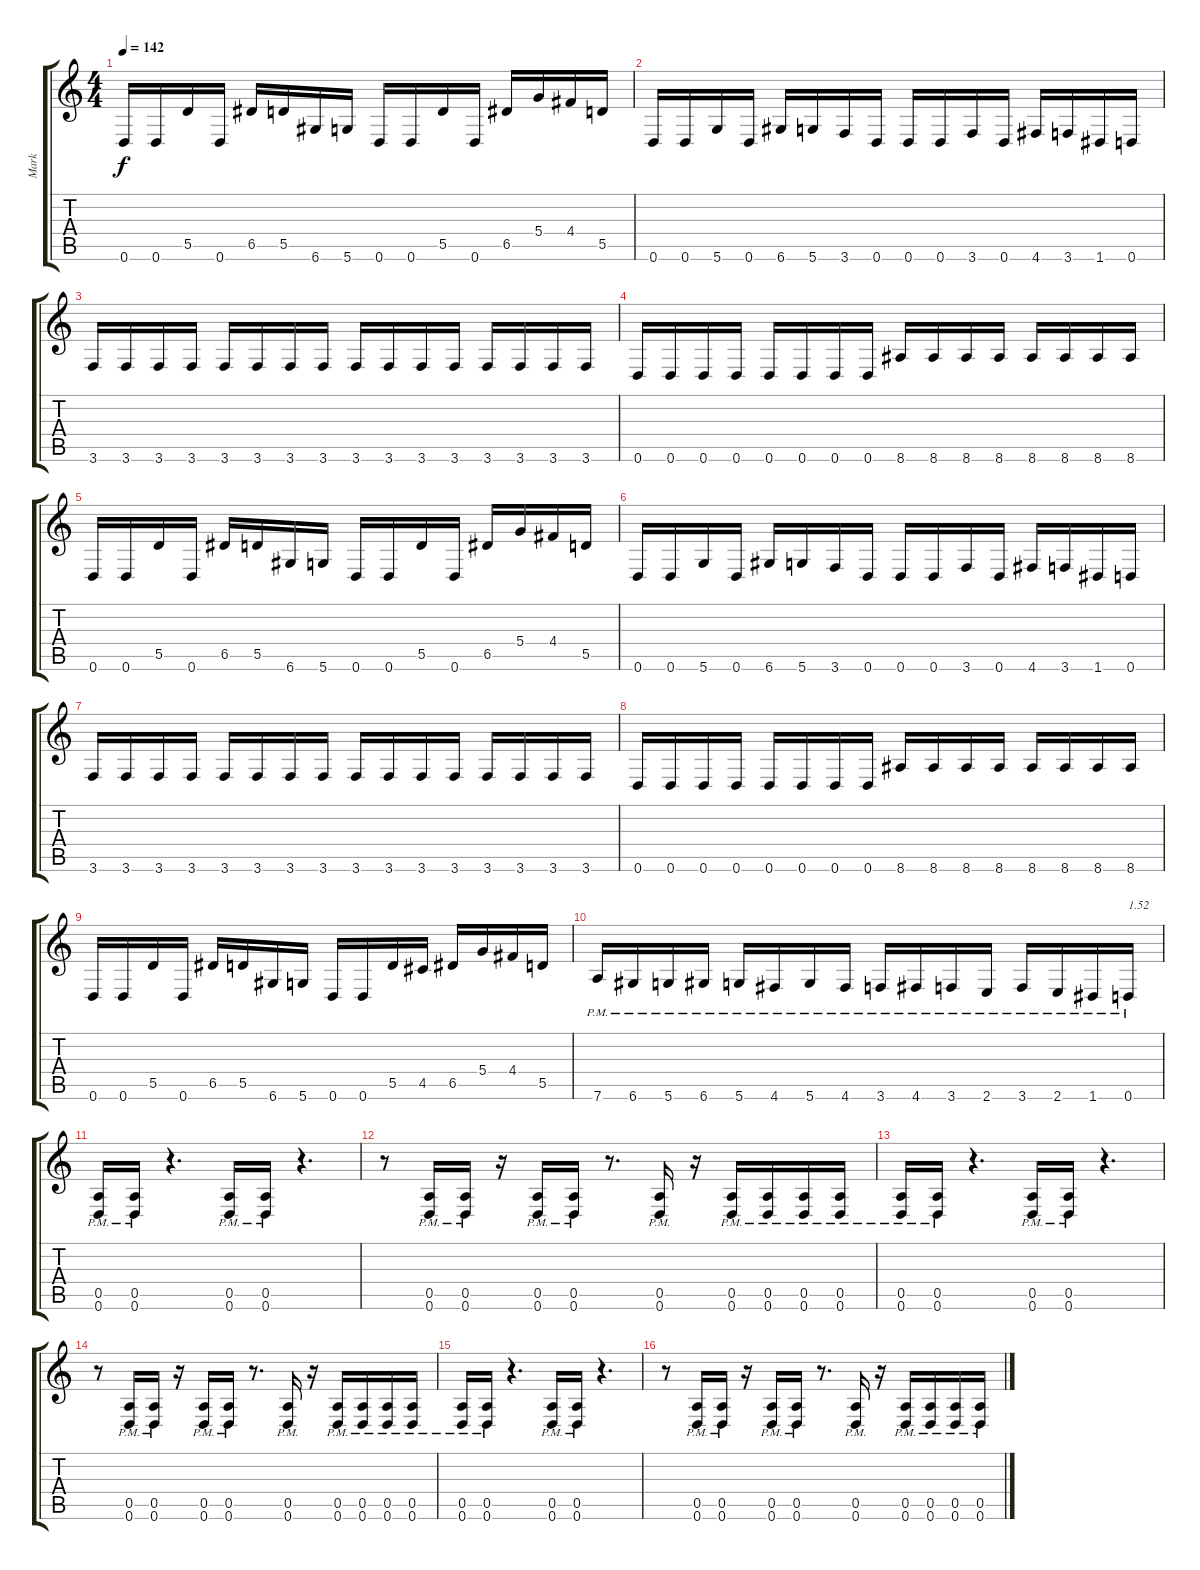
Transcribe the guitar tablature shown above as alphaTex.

\track ("Mark" "Mark") {instrument distortionguitar}
\staff {score tabs}
\tuning (E4 B3 G3 D3 A2 D2) {hide}
\ts (4 4)
\tempo 142
\clef g2
\ks c
0.6.16{dy f} 0.6.16 5.5.16 0.6.16 6.5.16 5.5.16 6.6.16 5.6.16 0.6.16 0.6.16 5.5.16 0.6.16 6.5.16 5.4.16 4.4.16 5.5.16 |
0.6.16 0.6.16 5.6.16 0.6.16 6.6.16 5.6.16 3.6.16 0.6.16 0.6.16 0.6.16 3.6.16 0.6.16 4.6.16 3.6.16 1.6.16 0.6.16 |
3.6.16 3.6.16 3.6.16 3.6.16 3.6.16 3.6.16 3.6.16 3.6.16 3.6.16 3.6.16 3.6.16 3.6.16 3.6.16 3.6.16 3.6.16 3.6.16 |
0.6.16 0.6.16 0.6.16 0.6.16 0.6.16 0.6.16 0.6.16 0.6.16 8.6.16 8.6.16 8.6.16 8.6.16 8.6.16 8.6.16 8.6.16 8.6.16 |
0.6.16 0.6.16 5.5.16 0.6.16 6.5.16 5.5.16 6.6.16 5.6.16 0.6.16 0.6.16 5.5.16 0.6.16 6.5.16 5.4.16 4.4.16 5.5.16 |
0.6.16 0.6.16 5.6.16 0.6.16 6.6.16 5.6.16 3.6.16 0.6.16 0.6.16 0.6.16 3.6.16 0.6.16 4.6.16 3.6.16 1.6.16 0.6.16 |
3.6.16 3.6.16 3.6.16 3.6.16 3.6.16 3.6.16 3.6.16 3.6.16 3.6.16 3.6.16 3.6.16 3.6.16 3.6.16 3.6.16 3.6.16 3.6.16 |
0.6.16 0.6.16 0.6.16 0.6.16 0.6.16 0.6.16 0.6.16 0.6.16 8.6.16 8.6.16 8.6.16 8.6.16 8.6.16 8.6.16 8.6.16 8.6.16 |
0.6.16 0.6.16 5.5.16 0.6.16 6.5.16 5.5.16 6.6.16 5.6.16 0.6.16 0.6.16 5.5.16 4.5.16 6.5.16 5.4.16 4.4.16 5.5.16 |
7.6{pm}.16 6.6{pm}.16 5.6{pm}.16 6.6{pm}.16 5.6{pm}.16 4.6{pm}.16 5.6{pm}.16 4.6{pm}.16 3.6{pm}.16 4.6{pm}.16 3.6{pm}.16 2.6{pm}.16 3.6{pm}.16 2.6{pm}.16 1.6{pm}.16 0.6{pm}.16{txt "1.52"} |
(0.5{pm} 0.6{pm}).16 (0.5{pm} 0.6{pm}).16 r.4{d} (0.5{pm} 0.6{pm}).16 (0.5{pm} 0.6{pm}).16 r.4{d} |
r.8 (0.5{pm} 0.6{pm}).16 (0.5{pm} 0.6{pm}).16 r.16 (0.5{pm} 0.6{pm}).16 (0.5{pm} 0.6{pm}).16 r.8{d} (0.5{pm} 0.6{pm}).16 r.16 (0.5{pm} 0.6{pm}).16 (0.5{pm} 0.6{pm}).16 (0.5{pm} 0.6{pm}).16 (0.5{pm} 0.6{pm}).16 |
(0.5{pm} 0.6{pm}).16 (0.5{pm} 0.6{pm}).16 r.4{d} (0.5{pm} 0.6{pm}).16 (0.5{pm} 0.6{pm}).16 r.4{d} |
r.8 (0.5{pm} 0.6{pm}).16 (0.5{pm} 0.6{pm}).16 r.16 (0.5{pm} 0.6{pm}).16 (0.5{pm} 0.6{pm}).16 r.8{d} (0.5{pm} 0.6{pm}).16 r.16 (0.5{pm} 0.6{pm}).16 (0.5{pm} 0.6{pm}).16 (0.5{pm} 0.6{pm}).16 (0.5{pm} 0.6{pm}).16 |
(0.5{pm} 0.6{pm}).16 (0.5{pm} 0.6{pm}).16 r.4{d} (0.5{pm} 0.6{pm}).16 (0.5{pm} 0.6{pm}).16 r.4{d} |
r.8 (0.5{pm} 0.6{pm}).16 (0.5{pm} 0.6{pm}).16 r.16 (0.5{pm} 0.6{pm}).16 (0.5{pm} 0.6{pm}).16 r.8{d} (0.5{pm} 0.6{pm}).16 r.16 (0.5{pm} 0.6{pm}).16 (0.5{pm} 0.6{pm}).16 (0.5{pm} 0.6{pm}).16 (0.5{pm} 0.6{pm}).16
